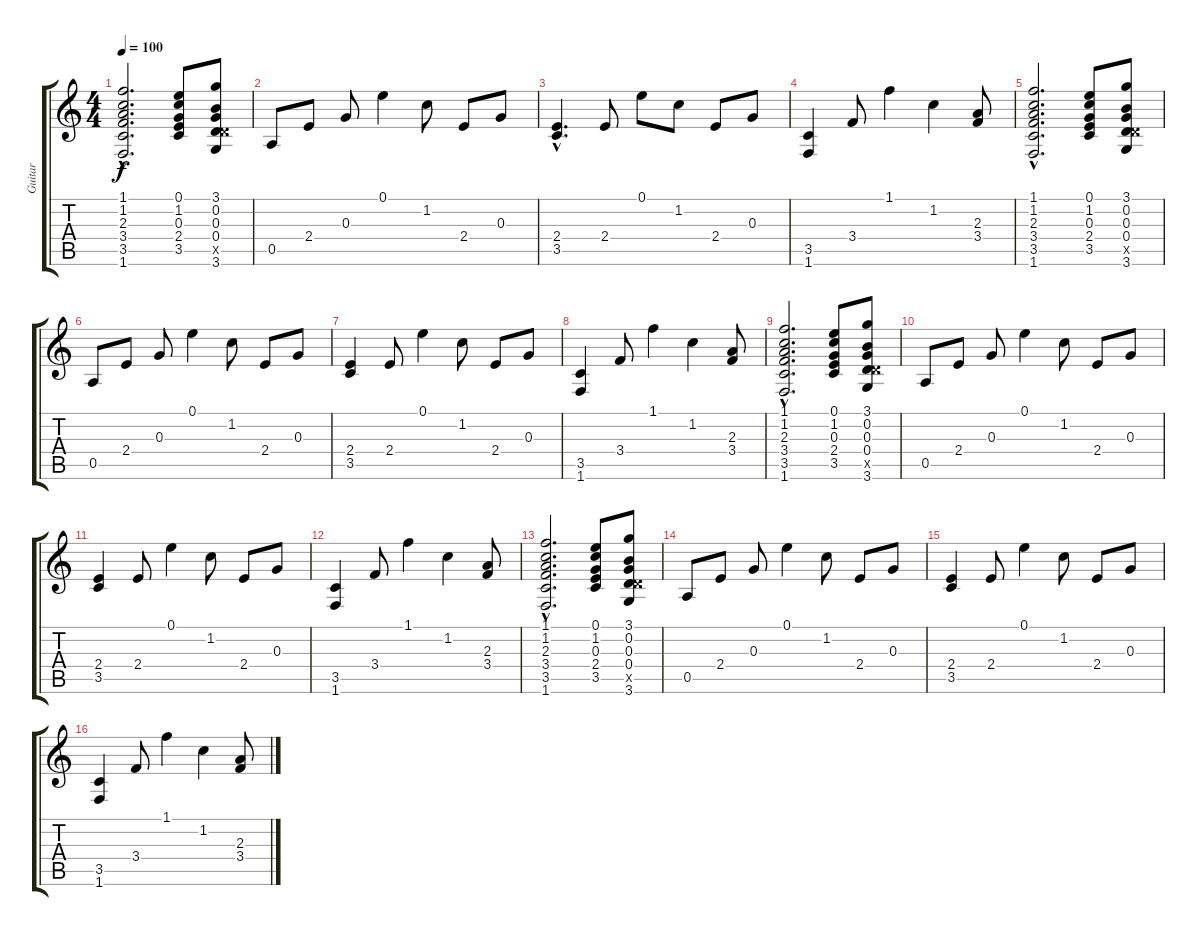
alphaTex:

\track ("Guitar" "Guitar") {instrument distortionguitar}
\staff {score tabs}
\tuning (E4 B3 G3 D3 A2 E2) {hide}
\ts (4 4)
\tempo 100
\clef g2
\ks c
(1.1{hac} 1.2{hac} 2.3{hac} 3.4{hac} 3.5{hac} 1.6{hac}).2{d dy f} (0.1 1.2 0.3 2.4 3.5).8 (3.1 0.2 0.3 0.4 5.5{x} 3.6).8 |
0.5.8 2.4.8 0.3.8 0.1.4 1.2.8 2.4.8 0.3.8 |
(2.4{hac} 3.5{hac}).4{d} 2.4.8 0.1.8 1.2.8 2.4.8 0.3.8 |
(3.5 1.6).4 3.4.8 1.1.4 1.2.4 (2.3 3.4).8 |
(1.1{hac} 1.2{hac} 2.3{hac} 3.4{hac} 3.5{hac} 1.6{hac}).2{d} (0.1 1.2 0.3 2.4 3.5).8 (3.1 0.2 0.3 0.4 5.5{x} 3.6).8 |
0.5.8 2.4.8 0.3.8 0.1.4 1.2.8 2.4.8 0.3.8 |
(2.4 3.5).4 2.4.8 0.1.4 1.2.8 2.4.8 0.3.8 |
(3.5 1.6).4 3.4.8 1.1.4 1.2.4 (2.3 3.4).8 |
(1.1{hac} 1.2{hac} 2.3{hac} 3.4{hac} 3.5{hac} 1.6{hac}).2{d} (0.1 1.2 0.3 2.4 3.5).8{volume 11} (3.1 0.2 0.3 0.4 5.5{x} 3.6).8 |
0.5.8 2.4.8 0.3.8 0.1.4 1.2.8 2.4.8 0.3.8 |
(2.4 3.5).4 2.4.8 0.1.4 1.2.8 2.4.8 0.3.8 |
(3.5 1.6).4 3.4.8 1.1.4 1.2.4 (2.3 3.4).8 |
(1.1{hac} 1.2{hac} 2.3{hac} 3.4{hac} 3.5{hac} 1.6{hac}).2{d} (0.1 1.2 0.3 2.4 3.5).8 (3.1 0.2 0.3 0.4 5.5{x} 3.6).8 |
0.5.8 2.4.8 0.3.8 0.1.4 1.2.8 2.4.8 0.3.8 |
(2.4 3.5).4 2.4.8 0.1.4 1.2.8 2.4.8 0.3.8 |
(3.5 1.6).4 3.4.8 1.1.4 1.2.4 (2.3 3.4).8
